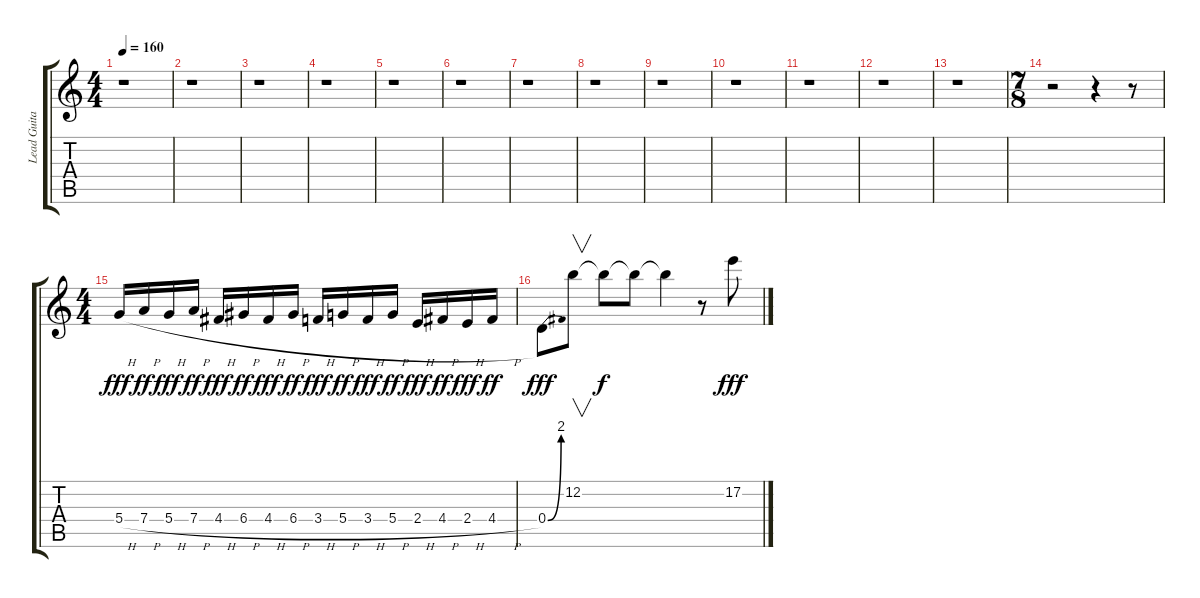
\track ("Lead Guitar 1" "Lead Guita") {instrument distortionguitar}
\staff {score tabs}
\tuning (E4 B3 G3 D3 A2 E2) {hide}
\ts (4 4)
\tempo 160
\clef g2
\ks c
r.1{dy f} |
r.1 |
r.1 |
r.1 |
r.1 |
r.1 |
r.1 |
r.1 |
r.1 |
r.1 |
r.1 |
r.1 |
r.1 |
\ts (7 8)
r.2 r.4 r.8 |
\ts (4 4)
5.4{h}.16{dy fff} 7.4{h}.16{dy ff} 5.4{h}.16{dy fff} 7.4{h}.16{dy ff} 4.4{h}.16{dy fff} 6.4{h}.16{dy ff} 4.4{h}.16{dy fff} 6.4{h}.16{dy ff} 3.4{h}.16{dy fff} 5.4{h}.16{dy ff} 3.4{h}.16{dy fff} 5.4{h}.16{dy ff} 2.4{h}.16{dy fff} 4.4{h}.16{dy ff} 2.4{h}.16{dy fff} 4.4{h}.16{dy ff} |
0.4{be (bend 0 0 60 8)}.8{dy fff} 12.2.8{v} 12.2{t}.8{dy f} 12.2{t}.8 12.2{t}.4 r.8 17.2.8{dy fff}
